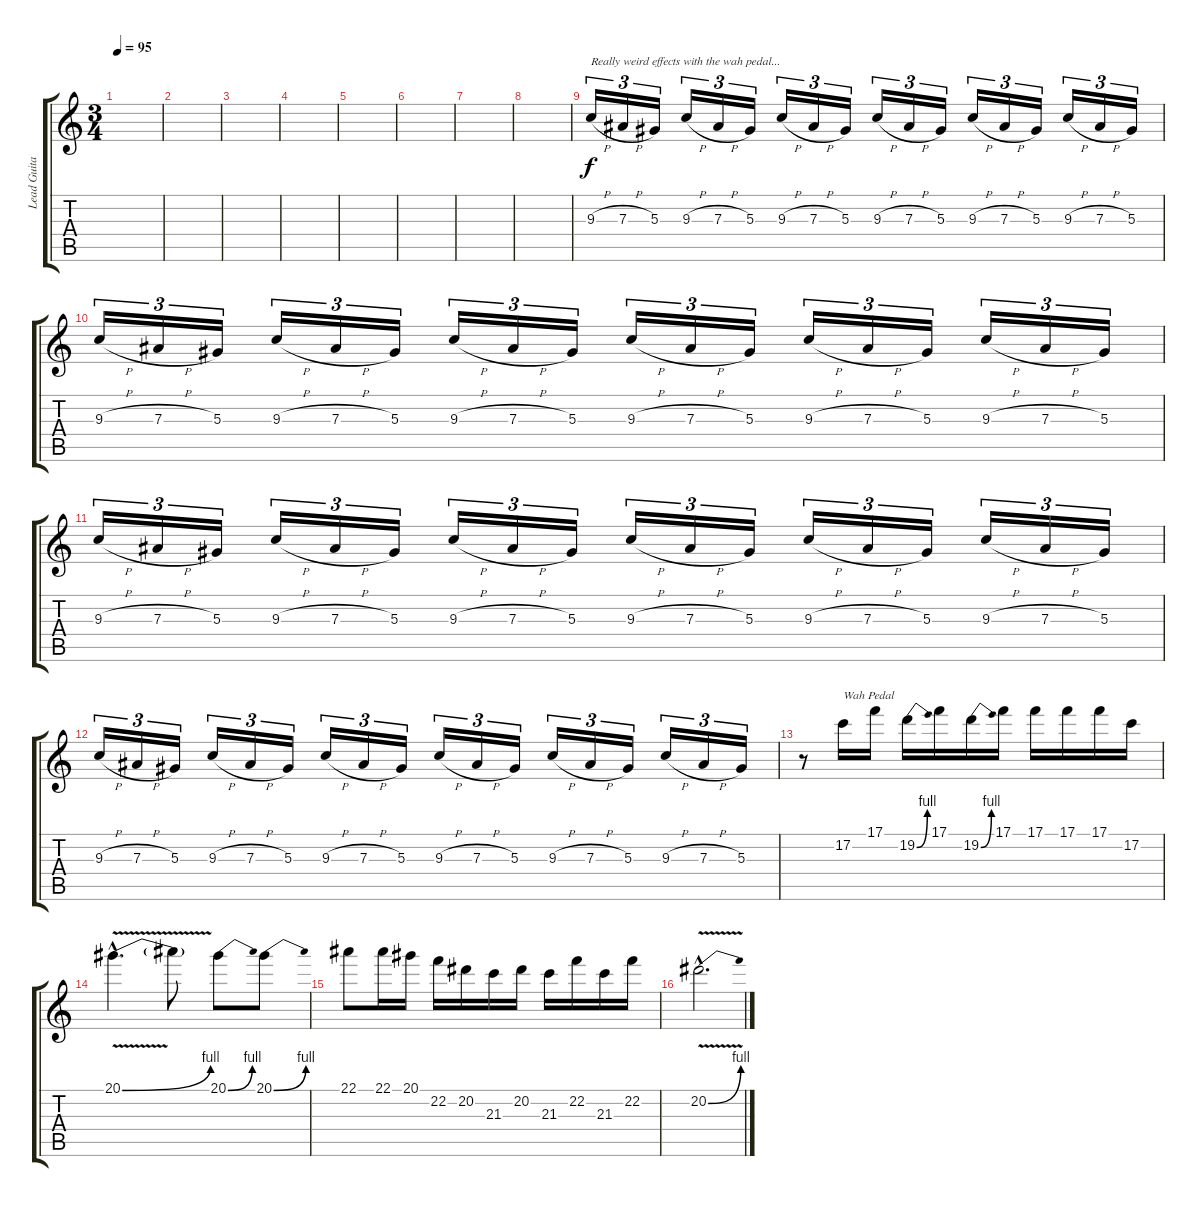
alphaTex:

\track ("Lead Guitar III" "Lead Guita") {instrument distortionguitar}
\staff {score tabs}
\tuning (C4 G3 Eb3 Bb2 F2 C2) {hide}
\ts (3 4)
\tempo 95
\clef g2
\ks c
|
|
|
|
|
|
|
|
9.3{h}.16{tu (3 2) txt "Really weird effects with the wah pedal..."} 7.3{h}.16{tu (3 2)} 5.3.16{tu (3 2)} 9.3{h}.16{tu (3 2)} 7.3{h}.16{tu (3 2)} 5.3.16{tu (3 2)} 9.3{h}.16{tu (3 2)} 7.3{h}.16{tu (3 2)} 5.3.16{tu (3 2)} 9.3{h}.16{tu (3 2)} 7.3{h}.16{tu (3 2)} 5.3.16{tu (3 2)} 9.3{h}.16{tu (3 2)} 7.3{h}.16{tu (3 2)} 5.3.16{tu (3 2)} 9.3{h}.16{tu (3 2)} 7.3{h}.16{tu (3 2)} 5.3.16{tu (3 2)} |
9.3{h}.16{tu (3 2)} 7.3{h}.16{tu (3 2)} 5.3.16{tu (3 2)} 9.3{h}.16{tu (3 2)} 7.3{h}.16{tu (3 2)} 5.3.16{tu (3 2)} 9.3{h}.16{tu (3 2)} 7.3{h}.16{tu (3 2)} 5.3.16{tu (3 2)} 9.3{h}.16{tu (3 2)} 7.3{h}.16{tu (3 2)} 5.3.16{tu (3 2)} 9.3{h}.16{tu (3 2)} 7.3{h}.16{tu (3 2)} 5.3.16{tu (3 2)} 9.3{h}.16{tu (3 2)} 7.3{h}.16{tu (3 2)} 5.3.16{tu (3 2)} |
9.3{h}.16{tu (3 2)} 7.3{h}.16{tu (3 2)} 5.3.16{tu (3 2)} 9.3{h}.16{tu (3 2)} 7.3{h}.16{tu (3 2)} 5.3.16{tu (3 2)} 9.3{h}.16{tu (3 2)} 7.3{h}.16{tu (3 2)} 5.3.16{tu (3 2)} 9.3{h}.16{tu (3 2)} 7.3{h}.16{tu (3 2)} 5.3.16{tu (3 2)} 9.3{h}.16{tu (3 2)} 7.3{h}.16{tu (3 2)} 5.3.16{tu (3 2)} 9.3{h}.16{tu (3 2)} 7.3{h}.16{tu (3 2)} 5.3.16{tu (3 2)} |
9.3{h}.16{tu (3 2)} 7.3{h}.16{tu (3 2)} 5.3.16{tu (3 2)} 9.3{h}.16{tu (3 2)} 7.3{h}.16{tu (3 2)} 5.3.16{tu (3 2)} 9.3{h}.16{tu (3 2)} 7.3{h}.16{tu (3 2)} 5.3.16{tu (3 2)} 9.3{h}.16{tu (3 2)} 7.3{h}.16{tu (3 2)} 5.3.16{tu (3 2)} 9.3{h}.16{tu (3 2)} 7.3{h}.16{tu (3 2)} 5.3.16{tu (3 2)} 9.3{h}.16{tu (3 2)} 7.3{h}.16{tu (3 2)} 5.3.16{tu (3 2)} |
r.8 17.2.16{txt "Wah Pedal"} 17.1.16 19.2{be (bend 0 0 60 4)}.16 17.1.16 19.2{be (bend 0 0 60 4)}.16 17.1.16 17.1.16 17.1.16 17.1.16 17.2.16 |
20.1{be (bend 0 0 60 4) v hac}.4{d} 20.1{t}.8 20.1{be (bend 0 0 60 4)}.8 20.1{be (bend 0 0 60 4)}.8 |
22.1.8 22.1.16 20.1.16 22.2.16 20.2.16 21.3.16 20.2.16 21.3.16 22.2.16 21.3.16 22.2.16 |
20.2{be (bend 0 0 60 4) v hac}.2{d}
